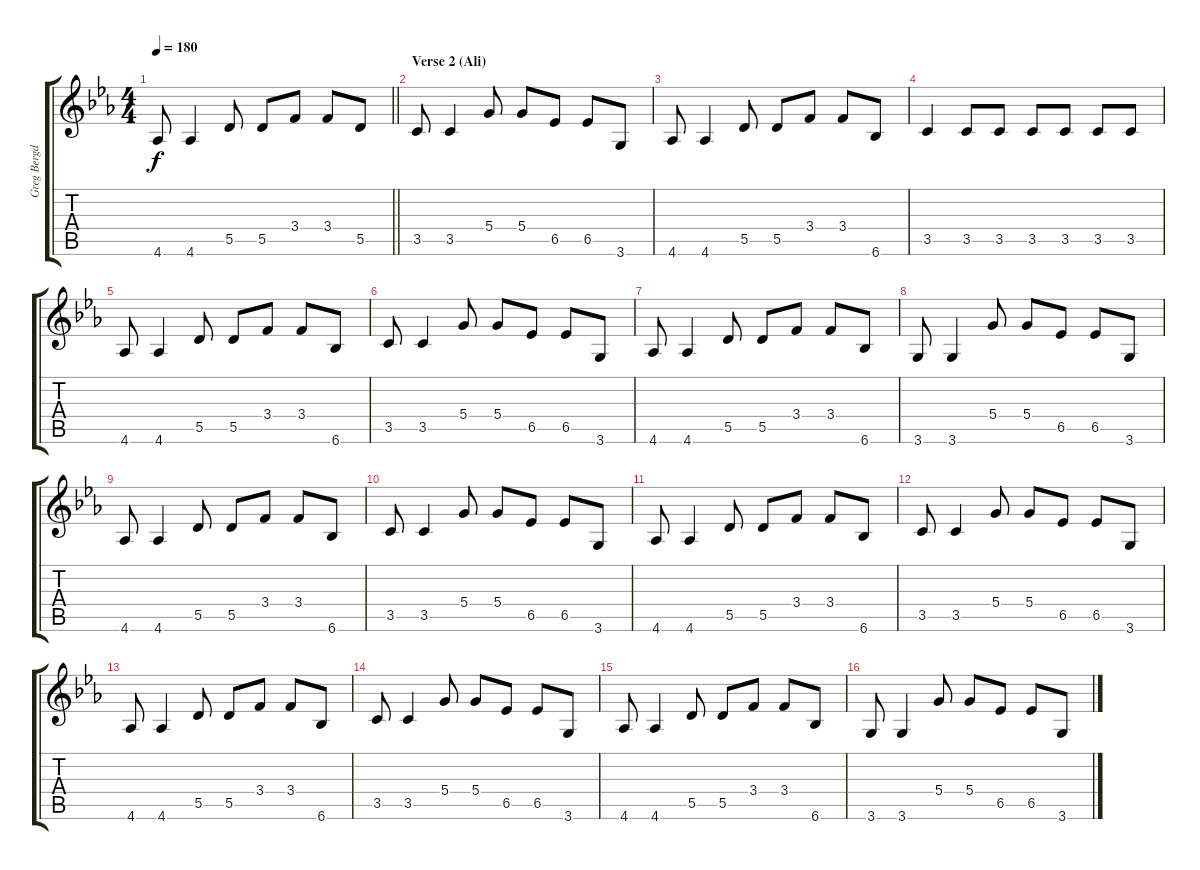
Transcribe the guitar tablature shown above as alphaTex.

\track ("Greg Bergdorf - Lead Guitar" "Greg Bergd") {instrument distortionguitar}
\staff {score tabs}
\tuning (E4 B3 G3 D3 A2 E2) {hide}
\ts (4 4)
\tempo 180
\clef g2
\barLineRight lightlight
\ks eb
4.6.8{dy f} 4.6.4 5.5.8 5.5.8 3.4.8 3.4.8 5.5.8 |
\section ("" "Verse 2 (Ali)")
3.5.8 3.5.4 5.4.8 5.4.8 6.5.8 6.5.8 3.6.8 |
4.6.8 4.6.4 5.5.8 5.5.8 3.4.8 3.4.8 6.6.8 |
3.5.4 3.5.8 3.5.8 3.5.8 3.5.8 3.5.8 3.5.8 |
4.6.8 4.6.4 5.5.8 5.5.8 3.4.8 3.4.8 6.6.8 |
3.5.8 3.5.4 5.4.8 5.4.8 6.5.8 6.5.8 3.6.8 |
4.6.8 4.6.4 5.5.8 5.5.8 3.4.8 3.4.8 6.6.8 |
3.6.8 3.6.4 5.4.8 5.4.8 6.5.8 6.5.8 3.6.8 |
4.6.8 4.6.4 5.5.8 5.5.8 3.4.8 3.4.8 6.6.8 |
3.5.8 3.5.4 5.4.8 5.4.8 6.5.8 6.5.8 3.6.8 |
4.6.8 4.6.4 5.5.8 5.5.8 3.4.8 3.4.8 6.6.8 |
3.5.8 3.5.4 5.4.8 5.4.8 6.5.8 6.5.8 3.6.8 |
4.6.8 4.6.4 5.5.8 5.5.8 3.4.8 3.4.8 6.6.8 |
3.5.8 3.5.4 5.4.8 5.4.8 6.5.8 6.5.8 3.6.8 |
4.6.8 4.6.4 5.5.8 5.5.8 3.4.8 3.4.8 6.6.8 |
3.6.8 3.6.4 5.4.8 5.4.8 6.5.8 6.5.8 3.6.8
